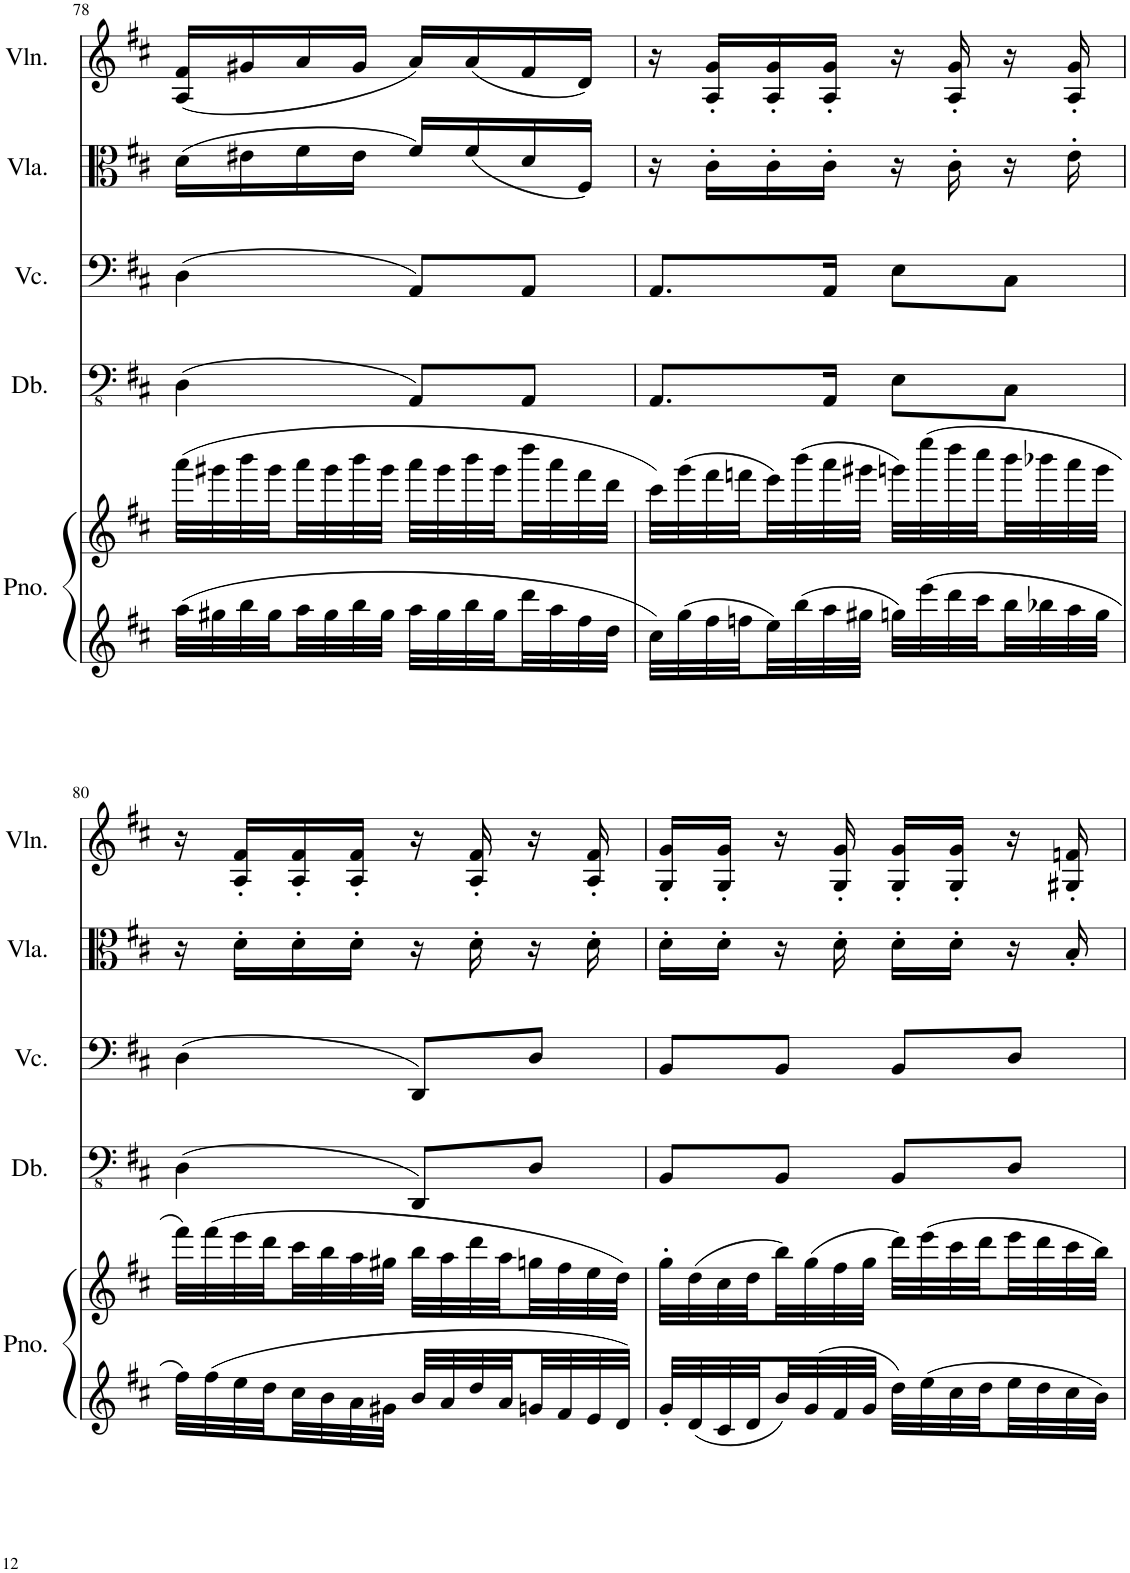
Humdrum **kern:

**kern	**kern	**kern	**kern	**kern	**kern
*part5	*part5	*part4	*part3	*part2	*part1
*staff6	*staff5	*staff4	*staff3	*staff2	*staff1
*I"Piano	*	*I"Double Bass	*I"Violoncello	*I"Viola	*I"Violin
*I'Pno.	*	*I'Db.	*I'Vc.	*I'Vla.	*I'Vln.
!!LO:PB:g=z
*clefG2	*clefG2	*clefFv4	*clefF4	*clefC3	*clefG2
*	*	*Trd7c12	*	*	*
*k[f#c#]	*k[f#c#]	*k[f#c#]	*k[f#c#]	*k[f#c#]	*k[f#c#]
*M2/4	*M2/4	*M2/4	*M2/4	*M2/4	*M2/4
=78	=78	=78	=78	=78	=78
32aa\LLL	(32aaa\LLL	(4DD\	(4D\	(16d\LL	(16A/ 16f#/LL
32gg#X\	32ggg#X\	.	.	.	.
32bb\	32bbb\	.	.	16e#X\	16g#X/
32gg#\	32ggg#\	.	.	.	.
32aa\	32aaa\	.	.	16f#\	16a/
32gg#\	32ggg#\	.	.	.	.
32bb\	32bbb\	.	.	16e#\JJ	16g#/JJ
32gg#\JJJ	32ggg#\JJJ	.	.	.	.
32aa\LLL	32aaa\LLL	8AAA/L)	8AA/L)	16f#/LL)	16a/LL)
32gg#\	32ggg#\	.	.	.	.
32bb\	32bbb\	.	.	(16f#/	(16a/
32gg#\	32ggg#\	.	.	.	.
32ddd\	32dddd\	8AAA/J	8AA/J	16d/	16f#/
32aa\	32aaa\	.	.	.	.
32ff#\	32fff#\	.	.	16F#/JJ)	16d/JJ)
32dd\JJJ	32ddd\JJJ	.	.	.	.
=79	=79	=79	=79	=79	=79
32cc#\LLL	32ccc#\LLL)	8.AAA/L	8.AA/L	16r	16r
32gg\	(32ggg\	.	.	.	.
32ff#\	32fff#\	.	.	16c#'\LL	16A/' 16g/'LL
32ffn\	32fffn\	.	.	.	.
32ee\	32eee\)	.	.	16c#'\	16A/' 16g/'
32bb\	(32bbb\	.	.	.	.
32aa\	32aaa\	16AAA/Jk	16AA/Jk	16c#'\JJ	16A/' 16g/'JJ
32gg#X\JJJ	32ggg#X\JJJ	.	.	.	.
32ggn\LLL	32gggn\LLL)	8EE\L	8E\L	16r	16r
32eee\	(32eeee\	.	.	.	.
32ddd\	32dddd\	.	.	16c#'\	16A/' 16g/'
32ccc#\	32cccc#\	.	.	.	.
32bb\	32bbb\	8CC#\J	8C#\J	16r	16r
32bb-X\	32bbb-X\	.	.	.	.
32aa\	32aaa\	.	.	16e'\	16A/' 16g/'
32gg\JJJ	32ggg\JJJ	.	.	.	.
!!LO:LB:g=z
=80	=80	=80	=80	=80	=80
32ff#\LLL	32fff#\LLL)	(4DD\	(4D\	16r	16r
32ff#\	(32fff#\	.	.	.	.
32ee\	32eee\	.	.	16d'\LL	16A/' 16f#/'LL
32dd\	32ddd\	.	.	.	.
32cc#\	32ccc#\	.	.	16d'\	16A/' 16f#/'
32b\	32bb\	.	.	.	.
32a\	32aa\	.	.	16d'\JJ	16A/' 16f#/'JJ
32g#X\JJJ	32gg#X\JJJ	.	.	.	.
32b/LLL	32bb\LLL	8DDD/L)	8DD/L)	16r	16r
32a/	32aa\	.	.	.	.
32dd/	32ddd\	.	.	16d'\	16A/' 16f#/'
32a/	32aa\	.	.	.	.
32gn/	32ggn\	8DD/J	8D/J	16r	16r
32f#/	32ff#\	.	.	.	.
32e/	32ee\	.	.	16d'\	16A/' 16f#/'
32d/JJJ	32dd\JJJ)	.	.	.	.
=81	=81	=81	=81	=81	=81
32g'/LLL	32gg'\LLL	8BBB/L	8BB/L	16d'\LL	16G/' 16g/'LL
32d/	(32dd\	.	.	.	.
32c#/	32cc#\	.	.	16d'\JJ	16G/' 16g/'JJ
32d/	32dd\	.	.	.	.
32b/	32bb\)	8BBB/J	8BB/J	16r	16r
32g/	(32gg\	.	.	.	.
32f#/	32ff#\	.	.	16d'\	16G/' 16g/'
32g/JJJ	32gg\JJJ	.	.	.	.
32dd\LLL	32ddd\LLL)	8BBB/L	8BB/L	16d'\LL	16G/' 16g/'LL
32ee\	(32eee\	.	.	.	.
32cc#\	32ccc#\	.	.	16d'\JJ	16G/' 16g/'JJ
32dd\	32ddd\	.	.	.	.
32ee\	32eee\	8DD/J	8D/J	16r	16r
32dd\	32ddd\	.	.	.	.
32cc#\	32ccc#\	.	.	16B'/	16G#X/' 16fn/'
32b\JJJ	32bb\JJJ)	.	.	.	.
=	=	=	=	=	=
*-	*-	*-	*-	*-	*-
